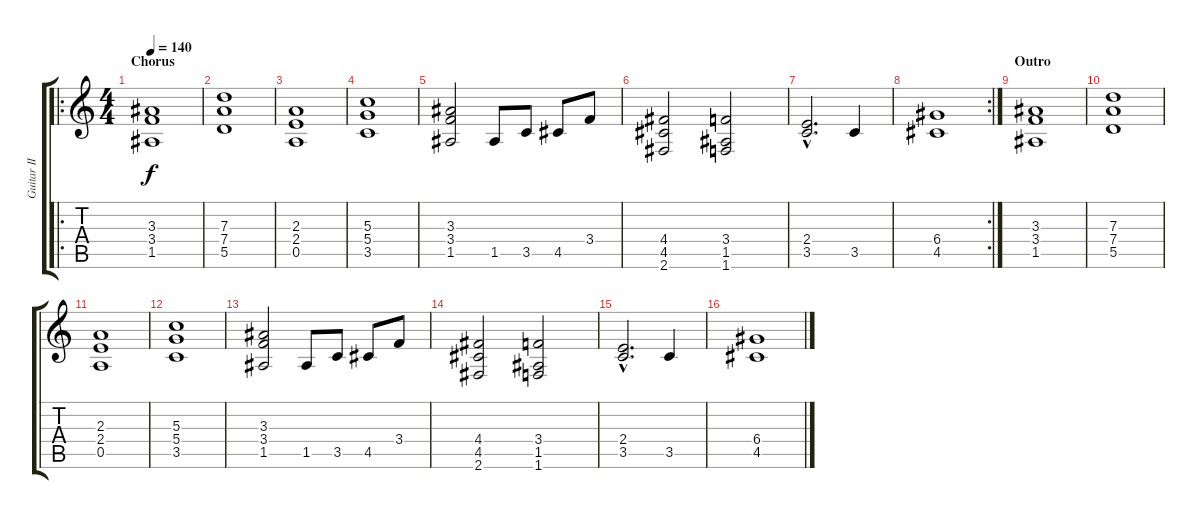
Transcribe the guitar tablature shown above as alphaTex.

\track ("Guitar II" "Guitar II") {instrument distortionguitar}
\staff {score tabs}
\tuning (E4 B3 G3 D3 A2 E2) {hide}
\ro
\ts (4 4)
\section ("" "Chorus")
\tempo 140
\clef g2
\ks c
(3.3 3.4 1.5).1{dy f} |
(7.3 7.4 5.5).1 |
(2.3 2.4 0.5).1 |
(5.3 5.4 3.5).1 |
(3.3 3.4 1.5).2 1.5.8 3.5.8 4.5.8 3.4.8 |
(4.4 4.5 2.6).2 (3.4 1.5 1.6).2 |
(2.4{hac} 3.5{hac}).2{d} 3.5.4 |
\rc 2
(6.4 4.5).1 |
\section ("" "Outro")
(3.3 3.4 1.5).1 |
(7.3 7.4 5.5).1 |
(2.3 2.4 0.5).1{volume 12} |
(5.3 5.4 3.5).1 |
(3.3 3.4 1.5).2{volume 10} 1.5.8 3.5.8 4.5.8 3.4.8 |
(4.4 4.5 2.6).2 (3.4 1.5 1.6).2 |
(2.4{hac} 3.5{hac}).2{d volume 8} 3.5.4 |
(6.4 4.5).1
